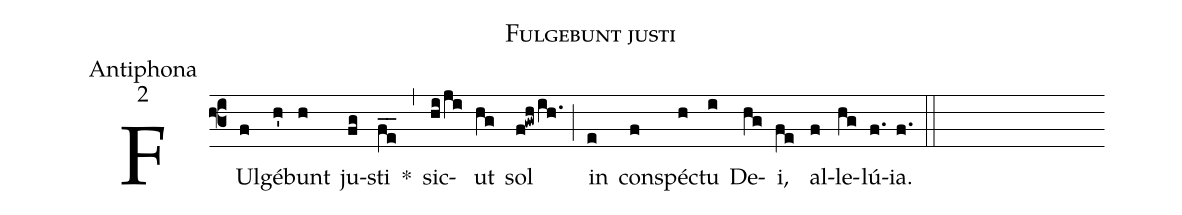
name:Fulgebunt justi;
office-part:Antiphona;
mode:2;
%%
(f3) FUl(f)gé(h')bunt(h) ju(fg)sti(fe__) *(,)
sic(hi/ji)ut(hg) sol(f!gwh/ih.) (;)
in(e) con(f)spé(h)ctu(i) De(hg)i,(fe) al(f)le(hg)lú(f.)ia.(f.) (::)
